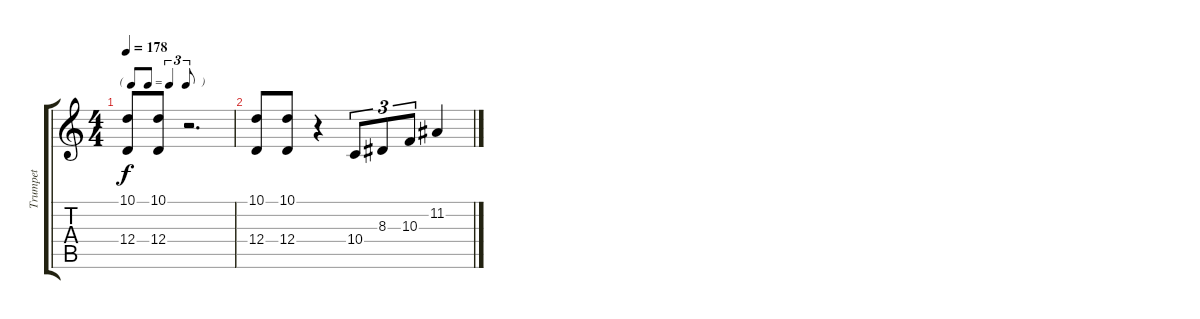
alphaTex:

\track ("Trumpet" "Trumpet") {instrument trumpet}
\staff {score tabs}
\tuning (E4 B3 G3 D3 A2 E2) {hide}
\ts (4 4)
\tf triplet8th
\tempo 178
\clef g2
\ks c
(10.1 12.4).8{dy f} (10.1 12.4).8 r.2{d} |
(10.1 12.4).8 (10.1 12.4).8 r.4 10.4.8{tu (3 2)} 8.3.8{tu (3 2)} 10.3.8{tu (3 2)} 11.2.4
